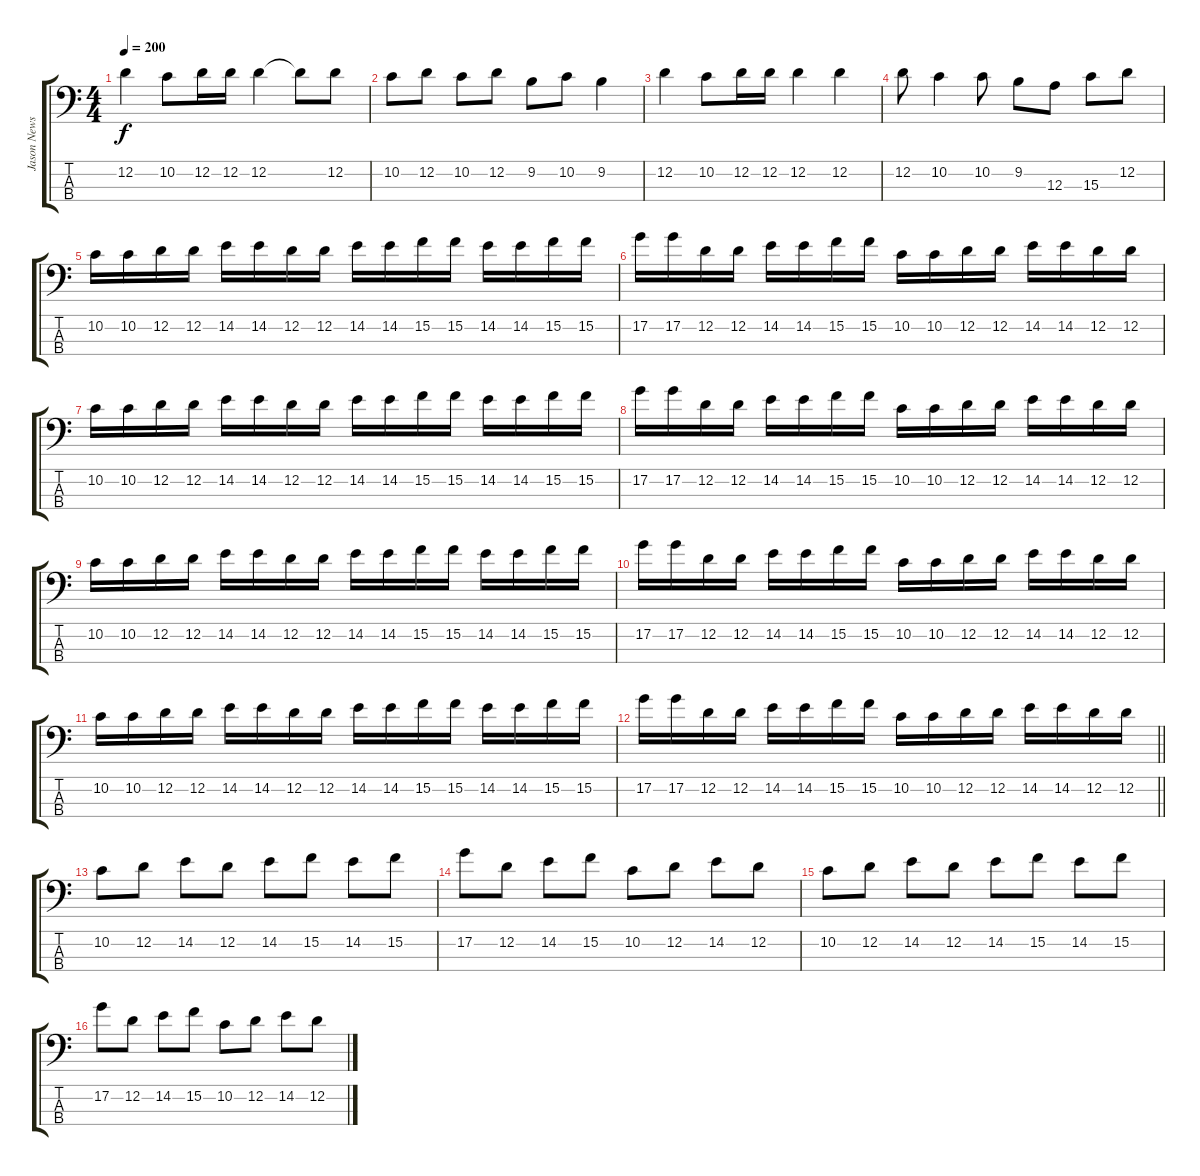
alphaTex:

\track ("Jason Newsted" "Jason News") {instrument electricbasspick}
\staff {score tabs}
\tuning (G2 D2 A1 E1) {hide}
\ts (4 4)
\tempo 200
\clef f4
\ks c
12.2.4{dy f} 10.2.8 12.2.16 12.2.16 12.2.4 12.2{t}.8 12.2.8 |
10.2.8 12.2.8 10.2.8 12.2.8 9.2.8 10.2.8 9.2.4 |
12.2.4 10.2.8 12.2.16 12.2.16 12.2.4 12.2.4 |
12.2.8 10.2.4 10.2.8 9.2.8 12.3.8 15.3.8 12.2.8 |
10.2.16 10.2.16 12.2.16 12.2.16 14.2.16 14.2.16 12.2.16 12.2.16 14.2.16 14.2.16 15.2.16 15.2.16 14.2.16 14.2.16 15.2.16 15.2.16 |
17.2.16 17.2.16 12.2.16 12.2.16 14.2.16 14.2.16 15.2.16 15.2.16 10.2.16 10.2.16 12.2.16 12.2.16 14.2.16 14.2.16 12.2.16 12.2.16 |
10.2.16 10.2.16 12.2.16 12.2.16 14.2.16 14.2.16 12.2.16 12.2.16 14.2.16 14.2.16 15.2.16 15.2.16 14.2.16 14.2.16 15.2.16 15.2.16 |
17.2.16 17.2.16 12.2.16 12.2.16 14.2.16 14.2.16 15.2.16 15.2.16 10.2.16 10.2.16 12.2.16 12.2.16 14.2.16 14.2.16 12.2.16 12.2.16 |
10.2.16 10.2.16 12.2.16 12.2.16 14.2.16 14.2.16 12.2.16 12.2.16 14.2.16 14.2.16 15.2.16 15.2.16 14.2.16 14.2.16 15.2.16 15.2.16 |
17.2.16 17.2.16 12.2.16 12.2.16 14.2.16 14.2.16 15.2.16 15.2.16 10.2.16 10.2.16 12.2.16 12.2.16 14.2.16 14.2.16 12.2.16 12.2.16 |
10.2.16 10.2.16 12.2.16 12.2.16 14.2.16 14.2.16 12.2.16 12.2.16 14.2.16 14.2.16 15.2.16 15.2.16 14.2.16 14.2.16 15.2.16 15.2.16 |
\barLineRight lightlight
17.2.16 17.2.16 12.2.16 12.2.16 14.2.16 14.2.16 15.2.16 15.2.16 10.2.16 10.2.16 12.2.16 12.2.16 14.2.16 14.2.16 12.2.16 12.2.16 |
10.2.8 12.2.8 14.2.8 12.2.8 14.2.8 15.2.8 14.2.8 15.2.8 |
17.2.8 12.2.8 14.2.8 15.2.8 10.2.8 12.2.8 14.2.8 12.2.8 |
10.2.8 12.2.8 14.2.8 12.2.8 14.2.8 15.2.8 14.2.8 15.2.8 |
17.2.8 12.2.8 14.2.8 15.2.8 10.2.8 12.2.8 14.2.8 12.2.8
